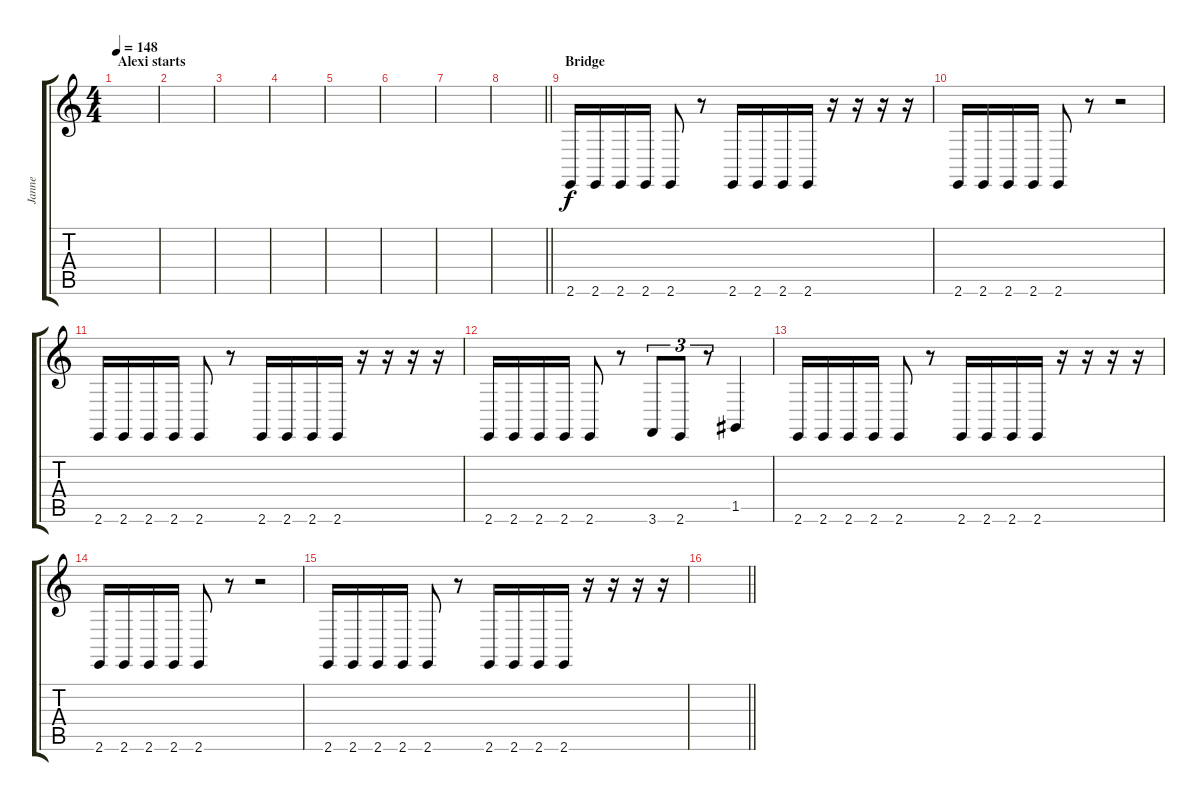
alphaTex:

\track ("Janne" "Janne") {instrument stringensemble1}
\staff {score tabs}
\tuning (D4 A3 F3 C3 G2 D2) {hide}
\ts (4 4)
\section ("" "Alexi starts")
\tempo 148
\clef g2
\ks c
|
|
|
|
|
|
|
\barLineRight lightlight
|
\section ("" "Bridge")
2.6.16{volume 16 instrument brightacousticpiano} 2.6.16 2.6.16 2.6.16 2.6.8 r.8 2.6.16 2.6.16 2.6.16 2.6.16 r.16 r.16 r.16 r.16 |
2.6.16 2.6.16 2.6.16 2.6.16 2.6.8 r.8 r.2 |
2.6.16 2.6.16 2.6.16 2.6.16 2.6.8 r.8 2.6.16 2.6.16 2.6.16 2.6.16 r.16 r.16 r.16 r.16 |
2.6.16 2.6.16 2.6.16 2.6.16 2.6.8 r.8 3.6.8{tu (3 2)} 2.6.8{tu (3 2)} r.8{tu (3 2)} 1.5.4 |
2.6.16 2.6.16 2.6.16 2.6.16 2.6.8 r.8 2.6.16 2.6.16 2.6.16 2.6.16 r.16 r.16 r.16 r.16 |
2.6.16 2.6.16 2.6.16 2.6.16 2.6.8 r.8 r.2 |
2.6.16 2.6.16 2.6.16 2.6.16 2.6.8 r.8 2.6.16 2.6.16 2.6.16 2.6.16 r.16 r.16 r.16 r.16 |
\barLineRight lightlight
